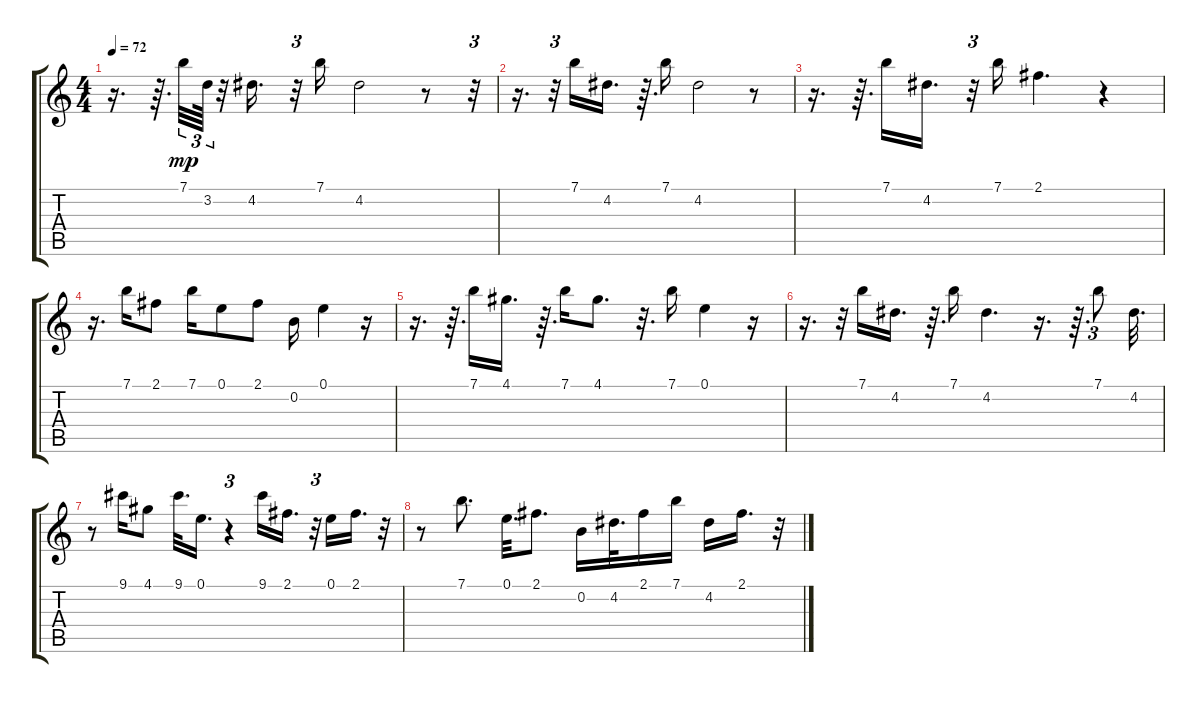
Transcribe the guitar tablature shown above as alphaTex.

\track "" {instrument acousticguitarnylon}
\staff {score tabs}
\tuning (E4 B3 G3 D3 A2 E2) {hide}
\ts (4 4)
\tempo 72
\clef g2
\ks c
r.16{d dy mp} r.64{d} 7.1.32{tu (3 2)} 3.2.64{tu (3 2)} r.32 4.2.16{d} r.32{tu (3 2)} 7.1.16 4.2.2 r.8 r.32{tu (3 2)} |
r.16{d} r.32{tu (3 2)} 7.1.16 4.2.16{d} r.64{d} 7.1.16 4.2.2 r.8 |
r.16{d} r.64{d} 7.1.16 4.2.16{d} r.32{tu (3 2)} 7.1.16 2.1.4{d} r.4 |
r.16{d} 7.1.16 2.1.8 7.1.16 0.1.8 2.1.8 0.2.16 0.1.4 r.16 |
r.16{d} r.64{d} 7.1.16 4.1.16{d} r.64{d} 7.1.16 4.1.8{d} r.32{d} 7.1.16 0.1.4 r.16 |
r.16{d} r.32{tu (3 2)} 7.1.16 4.2.16{d} r.64{d} 7.1.16 4.2.4{d} r.16{d} r.64{d} 7.1.8{tu (3 2)} 4.2.32{d} |
r.8 9.1.16 4.1.8 9.1.32{d} 0.1.16{d} r.4{tu (3 2)} 9.1.16 2.1.16{d} r.32{tu (3 2)} 0.1.16 2.1.16{d} r.32 |
r.8 7.1.8{d} 0.1.32{d} 2.1.8{d} 0.2.16 4.2.32{d} 2.1.16 7.1.16 4.2.16 2.1.16{d} r.32
